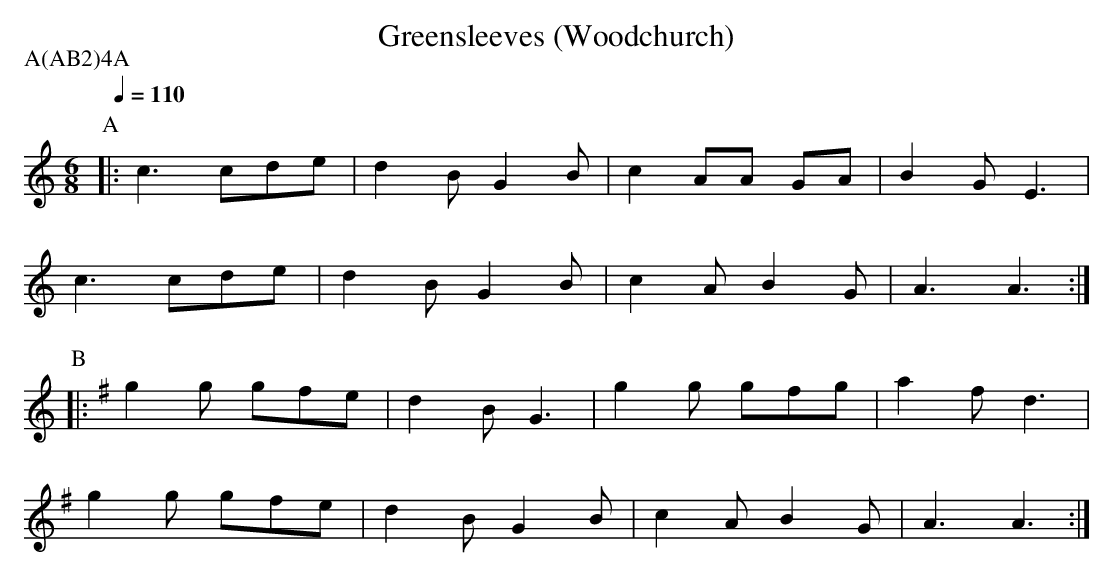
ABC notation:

X:1
T:Greensleeves (Woodchurch)
L:1/8
M:6/8
P:A(AB2)4A
Q:1/4=110
K:Am
P:A
|:c3 cde | d2 B G2 B | c2 AA GA | B2 G E3 |
c3 cde | d2 B G2 B | c2 A B2 G | A3 A3 :|
P:B
K:Em
|:g2 g gfe  | d2 B G3 | g2 g gfg | a2 f d3 |
g2 g gfe   | d2 B G2 B | c2 A B2 G | A3 A3 :|
